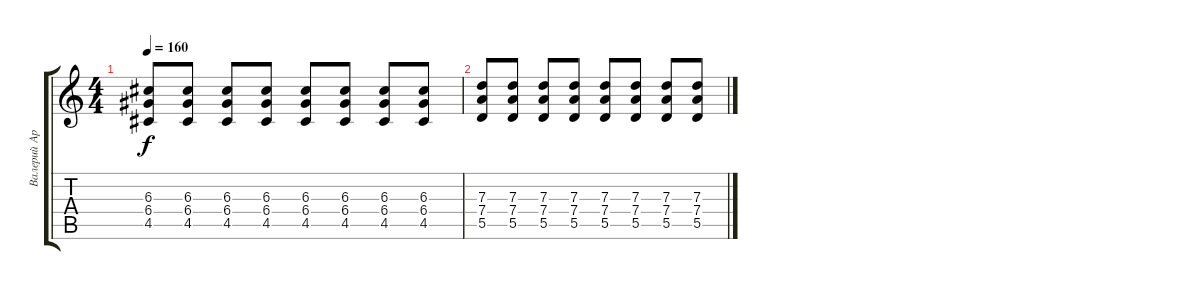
\track ("Валерий Аркадин" "Валерий Ар") {instrument distortionguitar}
\staff {score tabs}
\tuning (E4 B3 G3 D3 A2 E2) {hide}
\ts (4 4)
\tempo 160
\clef g2
\ks c
(6.3 6.4 4.5).8{dy f} (6.3 6.4 4.5).8 (6.3 6.4 4.5).8 (6.3 6.4 4.5).8 (6.3 6.4 4.5).8 (6.3 6.4 4.5).8 (6.3 6.4 4.5).8 (6.3 6.4 4.5).8 |
(7.3 7.4 5.5).8 (7.3 7.4 5.5).8 (7.3 7.4 5.5).8 (7.3 7.4 5.5).8 (7.3 7.4 5.5).8 (7.3 7.4 5.5).8 (7.3 7.4 5.5).8 (7.3 7.4 5.5).8
